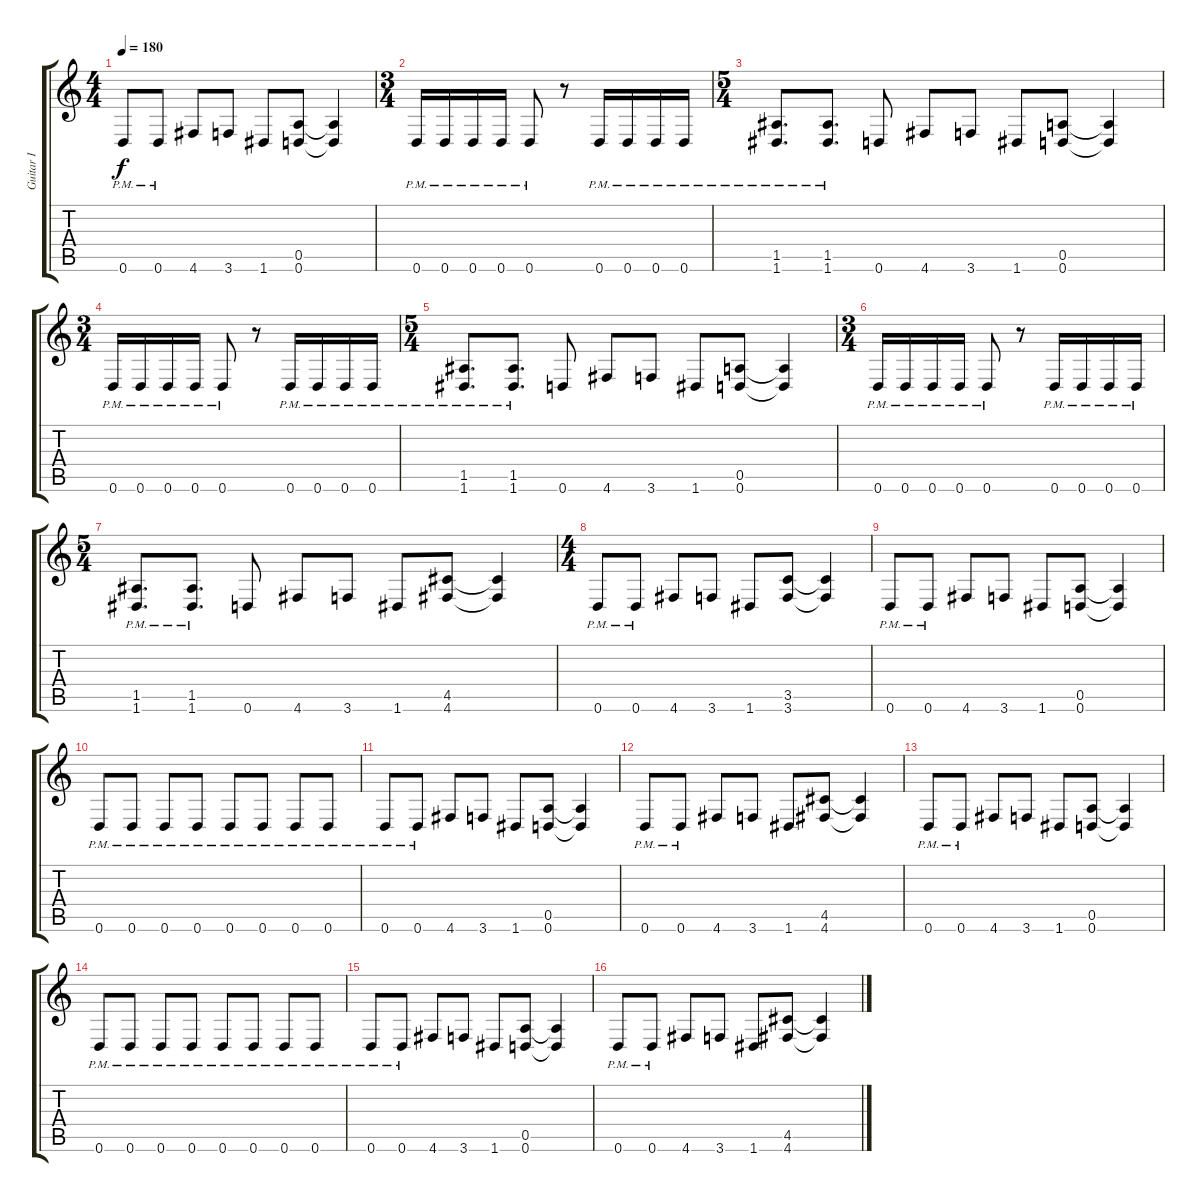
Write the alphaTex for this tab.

\track ("Guitar I" "Guitar I") {instrument distortionguitar}
\staff {score tabs}
\tuning (E4 B3 G3 D3 A2 D2) {hide}
\ts (4 4)
\tempo 180
\clef g2
\ks c
0.6{pm}.8{dy f} 0.6{pm}.8 4.6.8 3.6.8 1.6.8 (0.5 0.6).8 (0.5{t} 0.6{t}).4 |
\ts (3 4)
0.6{pm}.16 0.6{pm}.16 0.6{pm}.16 0.6{pm}.16 0.6{pm}.8 r.8 0.6{pm}.16 0.6{pm}.16 0.6{pm}.16 0.6{pm}.16 |
\ts (5 4)
(1.5{pm} 1.6{pm}).8{d} (1.5{pm} 1.6{pm}).8{d} 0.6.8 4.6.8 3.6.8 1.6.8 (0.5 0.6).8 (0.5{t} 0.6{t}).4 |
\ts (3 4)
0.6{pm}.16 0.6{pm}.16 0.6{pm}.16 0.6{pm}.16 0.6{pm}.8 r.8 0.6{pm}.16 0.6{pm}.16 0.6{pm}.16 0.6{pm}.16 |
\ts (5 4)
(1.5{pm} 1.6{pm}).8{d} (1.5{pm} 1.6{pm}).8{d} 0.6.8 4.6.8 3.6.8 1.6.8 (0.5 0.6).8 (0.5{t} 0.6{t}).4 |
\ts (3 4)
0.6{pm}.16 0.6{pm}.16 0.6{pm}.16 0.6{pm}.16 0.6{pm}.8 r.8 0.6{pm}.16 0.6{pm}.16 0.6{pm}.16 0.6{pm}.16 |
\ts (5 4)
(1.5{pm} 1.6{pm}).8{d} (1.5{pm} 1.6{pm}).8{d} 0.6.8 4.6.8 3.6.8 1.6.8 (4.5 4.6).8 (4.5{t} 4.6{t}).4 |
\ts (4 4)
0.6{pm}.8 0.6{pm}.8 4.6.8 3.6.8 1.6.8 (3.5 3.6).8 (3.5{t} 3.6{t}).4 |
0.6{pm}.8 0.6{pm}.8 4.6.8 3.6.8 1.6.8 (0.5 0.6).8 (0.5{t} 0.6{t}).4 |
0.6{pm}.8 0.6{pm}.8 0.6{pm}.8 0.6{pm}.8 0.6{pm}.8 0.6{pm}.8 0.6{pm}.8 0.6{pm}.8 |
0.6{pm}.8 0.6{pm}.8 4.6.8 3.6.8 1.6.8 (0.5 0.6).8 (0.5{t} 0.6{t}).4 |
0.6{pm}.8 0.6{pm}.8 4.6.8 3.6.8 1.6.8 (4.5 4.6).8 (4.5{t} 4.6{t}).4 |
0.6{pm}.8 0.6{pm}.8 4.6.8 3.6.8 1.6.8 (0.5 0.6).8 (0.5{t} 0.6{t}).4 |
0.6{pm}.8 0.6{pm}.8 0.6{pm}.8 0.6{pm}.8 0.6{pm}.8 0.6{pm}.8 0.6{pm}.8 0.6{pm}.8 |
0.6{pm}.8 0.6{pm}.8 4.6.8 3.6.8 1.6.8 (0.5 0.6).8 (0.5{t} 0.6{t}).4 |
0.6{pm}.8 0.6{pm}.8 4.6.8 3.6.8 1.6.8 (4.5 4.6).8 (4.5{t} 4.6{t}).4
